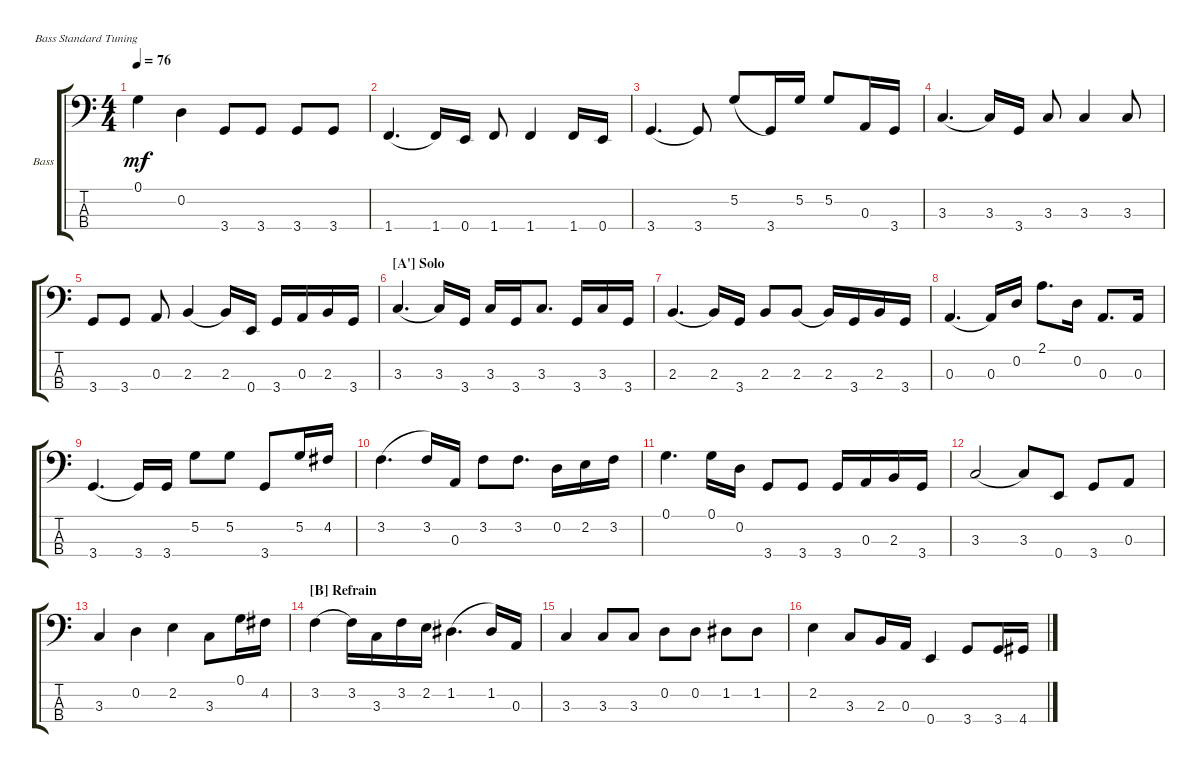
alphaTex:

\defaultSystemsLayout 4
\bracketExtendMode groupsimilarinstruments
\firstSystemTrackNameOrientation horizontal
\otherSystemsTrackNameOrientation horizontal
\track ("Bass" "Bass") {instrument electricbassfinger}
\staff {score tabs}
\tuning (G2 D2 A1 E1)
\ts (4 4)
\tempo 76
\clef f4
\ks c
0.1.4{dy mf} 0.2.4 3.4.8 3.4.8 3.4.8 3.4.8 |
1.4.4{d legatoorigin} 1.4.16 0.4.16 1.4.8 1.4.4 1.4.16 0.4.16 |
3.4.4{d legatoorigin} 3.4.8 5.2.8{legatoorigin} 3.4.16 5.2.16 5.2.8 0.3.16 3.4.16 |
3.3.4{d legatoorigin} 3.3.16 3.4.16 3.3.8 3.3.4 3.3.8 |
3.4.8 3.4.8 0.3.8 2.3.4{legatoorigin} 2.3.16 0.4.16 3.4.16 0.3.16 2.3.16 3.4.16 |
\section ("A'" "Solo")
3.3.4{d legatoorigin} 3.3.16 3.4.16 3.3.16 3.4.16 3.3.8{d} 3.4.16 3.3.16 3.4.16 |
2.3.4{d legatoorigin} 2.3.16 3.4.16 2.3.8 2.3.8{legatoorigin} 2.3.16 3.4.16 2.3.16 3.4.16 |
0.3.4{d legatoorigin} 0.3.16 0.2.16 2.1.8{d} 0.2.16 0.3.8{d} 0.3.16 |
3.4.4{d legatoorigin} 3.4.16 3.4.16 5.2.8 5.2.8 3.4.8 5.2.16 4.2.16 |
3.2.4{d legatoorigin} 3.2.16 0.3.16 3.2.8 3.2.8{d} 0.2.16 2.2.16 3.2.16 |
0.1.4{d} 0.1.16 0.2.16 3.4.8 3.4.8 3.4.16 0.3.16 2.3.16 3.4.16 |
3.3.2{legatoorigin} 3.3.8 0.4.8 3.4.8 0.3.8 |
3.3.4 0.2.4 2.2.4 3.3.8 0.1.16 4.2.16 |
\section ("B" "Refrain")
3.2.4{legatoorigin} 3.2.16 3.3.16 3.2.16 2.2.16 1.2.4{d legatoorigin} 1.2.16 0.3.16 |
3.3.4 3.3.8 3.3.8 0.2.8 0.2.8 1.2.8 1.2.8 |
2.2.4 3.3.8 2.3.16 0.3.16 0.4.4 3.4.8 3.4.16 4.4.16
